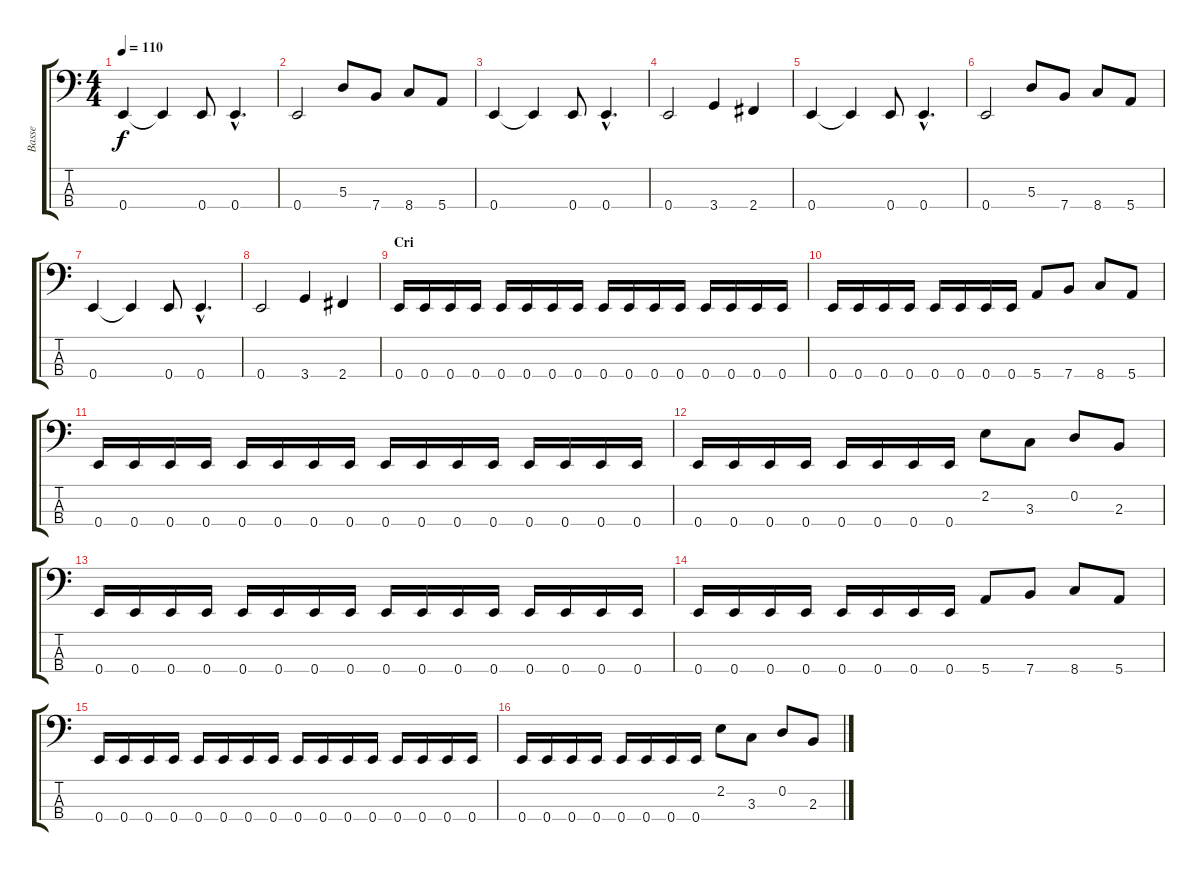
\track ("Basse" "Basse") {instrument electricbassfinger}
\staff {score tabs}
\tuning (G2 D2 A1 E1) {hide}
\ts (4 4)
\tempo 110
\clef f4
\ks c
0.4.4{dy f instrument electricbassfinger} 0.4{t}.4 0.4.8 0.4{hac}.4{d} |
0.4.2 5.3.8 7.4.8 8.4.8 5.4.8 |
0.4.4 0.4{t}.4 0.4.8 0.4{hac}.4{d} |
0.4.2 3.4.4 2.4.4 |
0.4.4 0.4{t}.4 0.4.8 0.4{hac}.4{d} |
0.4.2 5.3.8 7.4.8 8.4.8 5.4.8 |
0.4.4 0.4{t}.4 0.4.8 0.4{hac}.4{d} |
0.4.2 3.4.4 2.4.4 |
\section ("" "Cri")
0.4.16 0.4.16 0.4.16 0.4.16 0.4.16 0.4.16 0.4.16 0.4.16 0.4.16 0.4.16 0.4.16 0.4.16 0.4.16 0.4.16 0.4.16 0.4.16 |
0.4.16 0.4.16 0.4.16 0.4.16 0.4.16 0.4.16 0.4.16 0.4.16 5.4.8 7.4.8 8.4.8 5.4.8 |
0.4.16 0.4.16 0.4.16 0.4.16 0.4.16 0.4.16 0.4.16 0.4.16 0.4.16 0.4.16 0.4.16 0.4.16 0.4.16 0.4.16 0.4.16 0.4.16 |
0.4.16 0.4.16 0.4.16 0.4.16 0.4.16 0.4.16 0.4.16 0.4.16 2.2.8 3.3.8 0.2.8 2.3.8 |
0.4.16 0.4.16 0.4.16 0.4.16 0.4.16 0.4.16 0.4.16 0.4.16 0.4.16 0.4.16 0.4.16 0.4.16 0.4.16 0.4.16 0.4.16 0.4.16 |
0.4.16 0.4.16 0.4.16 0.4.16 0.4.16 0.4.16 0.4.16 0.4.16 5.4.8 7.4.8 8.4.8 5.4.8 |
0.4.16 0.4.16 0.4.16 0.4.16 0.4.16 0.4.16 0.4.16 0.4.16 0.4.16 0.4.16 0.4.16 0.4.16 0.4.16 0.4.16 0.4.16 0.4.16 |
0.4.16 0.4.16 0.4.16 0.4.16 0.4.16 0.4.16 0.4.16 0.4.16 2.2.8 3.3.8 0.2.8 2.3.8
